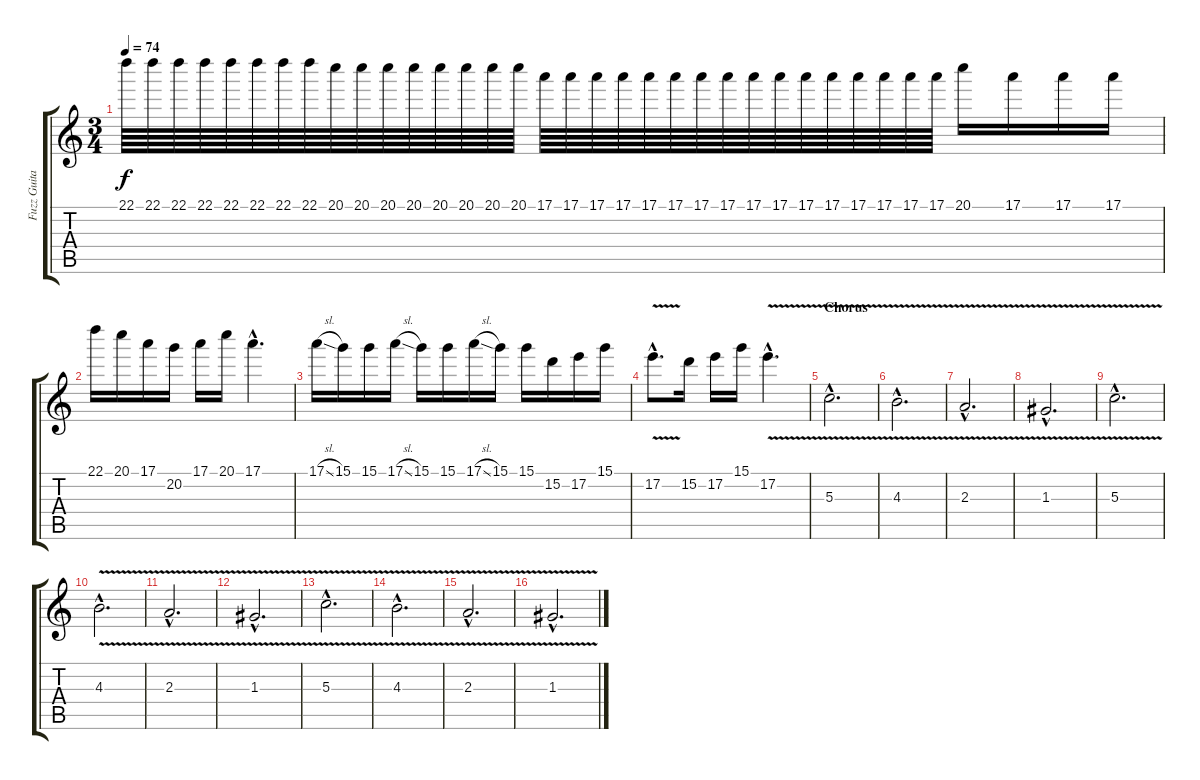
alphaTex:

\track ("Fuzz Guitar" "Fuzz Guita") {instrument distortionguitar}
\staff {score tabs}
\tuning (E4 B3 G3 D3 A2 E2) {hide}
\ts (3 4)
\tempo 74
\clef g2
\ks c
22.1.64{dy f} 22.1.64 22.1.64 22.1.64 22.1.64 22.1.64 22.1.64 22.1.64 20.1.64 20.1.64 20.1.64 20.1.64 20.1.64 20.1.64 20.1.64 20.1.64 17.1.64 17.1.64 17.1.64 17.1.64 17.1.64 17.1.64 17.1.64 17.1.64 17.1.64 17.1.64 17.1.64 17.1.64 17.1.64 17.1.64 17.1.64 17.1.64 20.1.16 17.1.16 17.1.16 17.1.16 |
22.1.16 20.1.16 17.1.16 20.2.16 17.1.16 20.1.16 17.1{hac}.4{d} |
17.1{sl}.16 15.1.16 15.1.16 17.1{sl}.16 15.1.16 15.1.16 17.1{sl}.16 15.1.16 15.1.16 15.2.16 17.2.16 15.1.16 |
17.2{v hac}.8{d} 15.2.16 17.2.16 15.1.16 17.2{v hac}.4{d} |
\section ("" "Chorus")
5.3{v hac}.2{d} |
4.3{v hac}.2{d} |
2.3{v hac}.2{d} |
1.3{v hac}.2{d} |
5.3{v hac}.2{d} |
4.3{v hac}.2{d} |
2.3{v hac}.2{d} |
1.3{v hac}.2{d} |
5.3{v hac}.2{d} |
4.3{v hac}.2{d} |
2.3{v hac}.2{d} |
1.3{v hac}.2{d}
